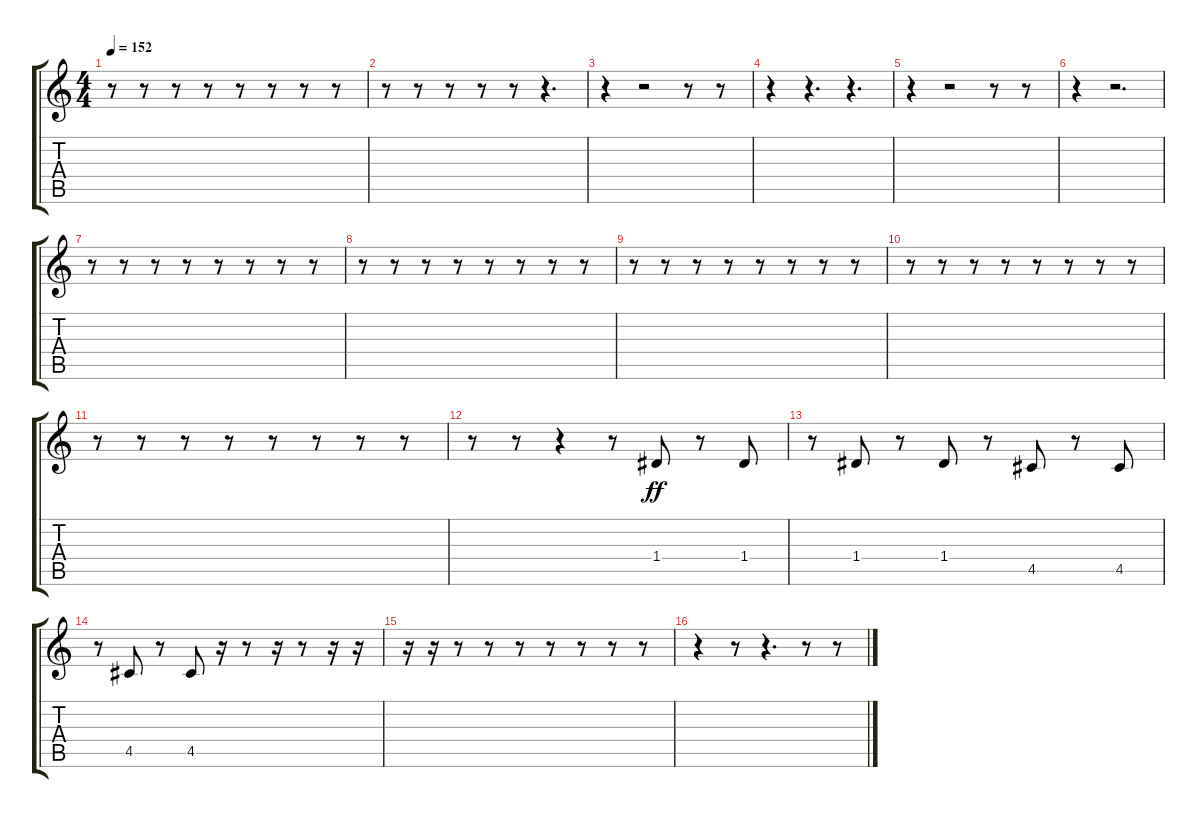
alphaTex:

\track "" {instrument slapbass2}
\staff {score tabs}
\tuning (E4 B3 G3 D3 A2 E2) {hide}
\ts (4 4)
\tempo 152
\clef g2
\ks c
r.8{dy ff} r.8 r.8 r.8 r.8 r.8 r.8 r.8 |
r.8 r.8 r.8 r.8 r.8 r.4{d} |
r.4 r.2 r.8 r.8 |
r.4 r.4{d} r.4{d} |
r.4 r.2 r.8 r.8 |
r.4 r.2{d} |
r.8 r.8 r.8 r.8 r.8 r.8 r.8 r.8 |
r.8 r.8 r.8 r.8 r.8 r.8 r.8 r.8 |
r.8 r.8 r.8 r.8 r.8 r.8 r.8 r.8 |
r.8 r.8 r.8 r.8 r.8 r.8 r.8 r.8 |
r.8 r.8 r.8 r.8 r.8 r.8 r.8 r.8 |
r.8 r.8 r.4 r.8 1.4.8 r.8 1.4.8 |
r.8 1.4.8 r.8 1.4.8 r.8 4.5.8 r.8 4.5.8 |
r.8 4.5.8 r.8 4.5.8 r.16 r.8 r.16 r.8 r.16 r.16 |
r.16 r.16 r.8 r.8 r.8 r.8 r.8 r.8 r.8 |
r.4 r.8 r.4{d} r.8 r.8
